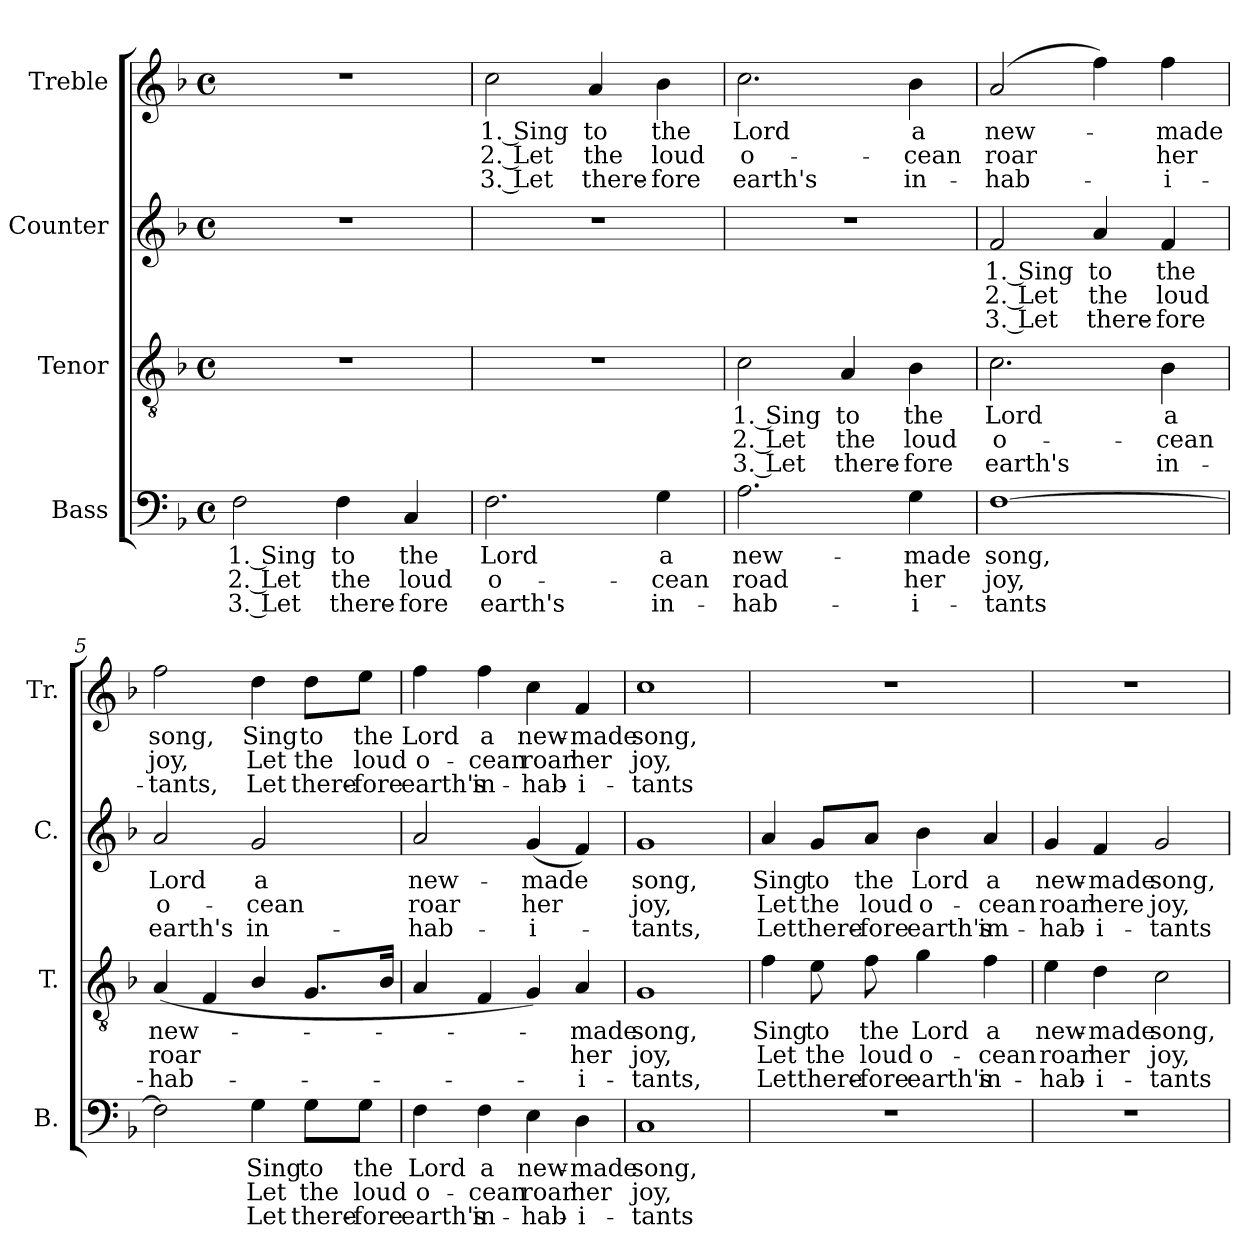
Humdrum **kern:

**kern	**text	**text	**text	**kern	**text	**text	**text	**kern	**text	**text	**text	**kern	**text	**text	**text
*part4	*part4	*part4	*part4	*part3	*part3	*part3	*part3	*part2	*part2	*part2	*part2	*part1	*part1	*part1	*part1
*staff4	*staff4	*staff4	*staff4	*staff3	*staff3	*staff3	*staff3	*staff2	*staff2	*staff2	*staff2	*staff1	*staff1	*staff1	*staff1
*I"Bass	*	*	*	*I"Tenor	*	*	*	*I"Counter	*	*	*	*I"Treble	*	*	*
*I'B.	*	*	*	*I'T.	*	*	*	*I'C.	*	*	*	*I'Tr.	*	*	*
*clefF4	*	*	*	*clefGv2	*	*	*	*clefG2	*	*	*	*clefG2	*	*	*
*k[b-]	*	*	*	*k[b-]	*	*	*	*k[b-]	*	*	*	*k[b-]	*	*	*
*M4/4	*	*	*	*M4/4	*	*	*	*M4/4	*	*	*	*M4/4	*	*	*
*met(c)	*	*	*	*met(c)	*	*	*	*met(c)	*	*	*	*met(c)	*	*	*
*MM150	*	*	*	*MM150	*	*	*	*MM150	*	*	*	*MM150	*	*	*
=1	=1	=1	=1	=1	=1	=1	=1	=1	=1	=1	=1	=1	=1	=1	=1
2F\	1. Sing	2. Let	3. Let	1r	.	.	.	1r	.	.	.	1r	.	.	.
4F\	to	the	there-	.	.	.	.	.	.	.	.	.	.	.	.
4C/	the	loud	-fore	.	.	.	.	.	.	.	.	.	.	.	.
=2	=2	=2	=2	=2	=2	=2	=2	=2	=2	=2	=2	=2	=2	=2	=2
2.F\	Lord	o-	earth's	1r	.	.	.	1r	.	.	.	2cc\	1. Sing	2. Let	3. Let
.	.	.	.	.	.	.	.	.	.	.	.	4a/	to	the	there-
4G\	a	-cean	in-	.	.	.	.	.	.	.	.	4b-\	the	loud	-fore
=3	=3	=3	=3	=3	=3	=3	=3	=3	=3	=3	=3	=3	=3	=3	=3
2.A\	new-	road	-hab-	2c\	1. Sing	2. Let	3. Let	1r	.	.	.	2.cc\	Lord	o-	earth's
.	.	.	.	4A/	to	the	there-	.	.	.	.	.	.	.	.
4G\	-made	her	-i-	4B-\	the	loud	-fore	.	.	.	.	4b-\	a	-cean	in-
=4	=4	=4	=4	=4	=4	=4	=4	=4	=4	=4	=4	=4	=4	=4	=4
[1F	song,	joy,	-tants	2.c\	Lord	o-	earth's	2f/	1. Sing	2. Let	3. Let	(2a/	new-	roar	-hab-
.	.	.	.	.	.	.	.	4a/	to	the	there-	4ff\)	.	.	.
.	.	.	.	4B-\	a	-cean	in-	4f/	the	loud	-fore	4ff\	-made	her	-i-
=5	=5	=5	=5	=5	=5	=5	=5	=5	=5	=5	=5	=5	=5	=5	=5
2F\]	.	.	.	(4A/	new-	roar	-hab-	2a/	Lord	o-	earth's	2ff\	song,	joy,	-tants,
.	.	.	.	4F/	.	.	.	.	.	.	.	.	.	.	.
4G\	Sing	Let	Let	4B-/	.	.	.	2g/	a	-cean	in-	4dd\	Sing	Let	Let
8G\L	to	the	there-	8.G/L	.	.	.	.	.	.	.	8dd\L	to	the	there-
8G\J	the	loud	-fore	.	.	.	.	.	.	.	.	8ee\J	the	loud	-fore
.	.	.	.	16B-/Jk	.	.	.	.	.	.	.	.	.	.	.
=6	=6	=6	=6	=6	=6	=6	=6	=6	=6	=6	=6	=6	=6	=6	=6
4F\	Lord	o-	earth's	4A/	.	.	.	2a/	new-	roar	-hab-	4ff\	Lord	o-	earth's
4F\	a	-cean	in-	4F/	.	.	.	.	.	.	.	4ff\	a	-cean	in-
4E\	new-	roar	-hab-	4G/)	.	.	.	(4g/	-made	her	-i-	4cc\	new-	roar	-hab-
4D\	-made	her	-i-	4A/	-made	her	-i-	4f/)	.	.	.	4f/	-made	her	-i-
=7	=7	=7	=7	=7	=7	=7	=7	=7	=7	=7	=7	=7	=7	=7	=7
1C	song,	joy,	-tants	1G	song,	joy,	-tants,	1g	song,	joy,	-tants,	1cc	song,	joy,	-tants
!!LO:LB:g=z
=8	=8	=8	=8	=8	=8	=8	=8	=8	=8	=8	=8	=8	=8	=8	=8
1r	.	.	.	4f\	Sing	Let	Let	4a/	Sing	Let	Let	1r	.	.	.
.	.	.	.	8e\	to	the	there-	8g/L	to	the	there-	.	.	.	.
.	.	.	.	8f\	the	loud	-fore	8a/J	the	loud	-fore	.	.	.	.
.	.	.	.	4g\	Lord	o-	earth's	4b-\	Lord	o-	earth's	.	.	.	.
.	.	.	.	4f\	a	-cean	in-	4a/	a	-cean	im-	.	.	.	.
=9	=9	=9	=9	=9	=9	=9	=9	=9	=9	=9	=9	=9	=9	=9	=9
1r	.	.	.	4e\	new-	roar	-hab-	4g/	new-	roar	-hab-	1r	.	.	.
.	.	.	.	4d\	-made	her	-i-	4f/	-made	here	-i-	.	.	.	.
.	.	.	.	2c\	song,	joy,	-tants	2g/	song,	joy,	-tants	.	.	.	.
=	=	=	=	=	=	=	=	=	=	=	=	=	=	=	=
*-	*-	*-	*-	*-	*-	*-	*-	*-	*-	*-	*-	*-	*-	*-	*-
